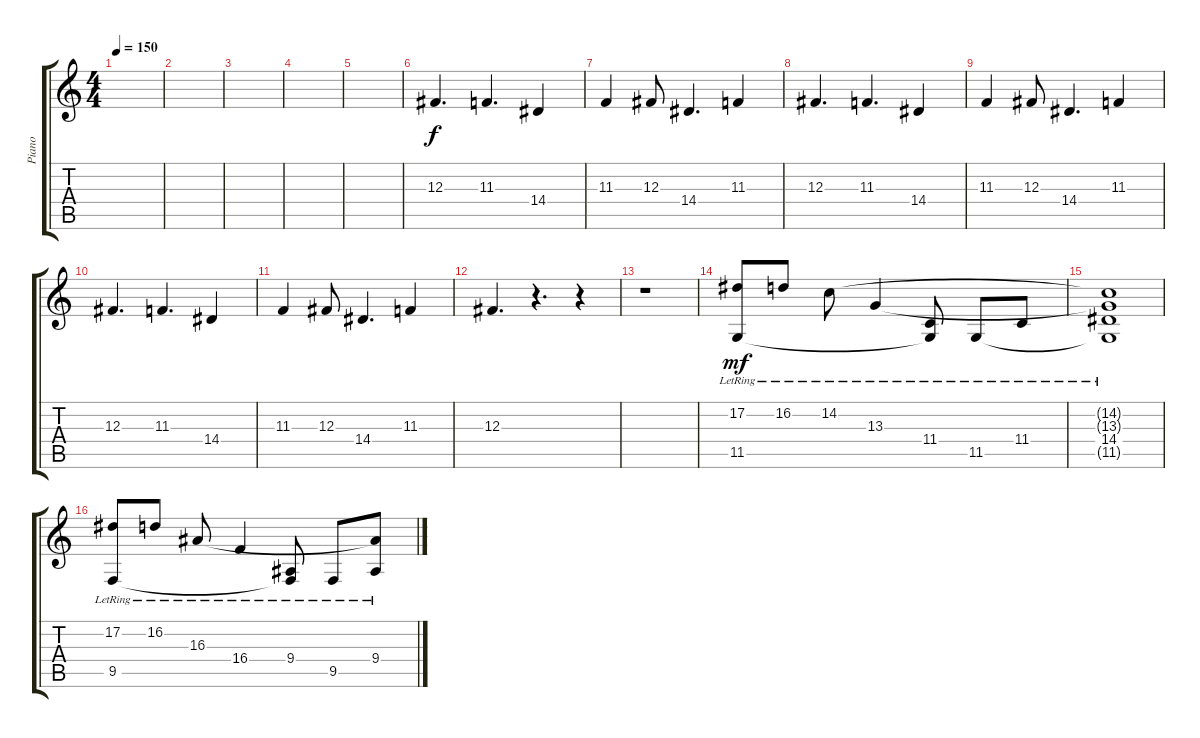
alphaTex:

\track ("Piano" "Piano") {instrument acousticgrandpiano}
\staff {score tabs}
\tuning (Eb4 Bb3 Gb3 Db3 Ab2 Eb2) {hide}
\ts (4 4)
\tempo 150
\clef g2
\ks c
|
|
|
|
|
12.3.4{d} 11.3.4{d} 14.4.4 |
11.3.4 12.3.8 14.4.4{d} 11.3.4 |
12.3.4{d} 11.3.4{d} 14.4.4 |
11.3.4 12.3.8 14.4.4{d} 11.3.4 |
12.3.4{d} 11.3.4{d} 14.4.4 |
11.3.4 12.3.8 14.4.4{d} 11.3.4 |
12.3.4{d} r.4{d} r.4 |
r.1 |
(17.2 11.5{lr}).8{dy mf volume 5} 16.2{lr}.8 14.2{lr}.8 13.3{lr}.4 (11.4{lr} 11.5{t}).8 11.5{lr}.8 11.4{lr}.8 |
(14.2{t} 13.3{t} 14.4{lr} 11.5{t}).1 |
(17.2{lr} 9.5{lr}).8 16.2{lr}.8 16.3{lr}.8 16.4{lr}.4 (9.4{lr} 9.5{t}).8 9.5{lr}.8 (16.3{t} 9.4{lr}).8
